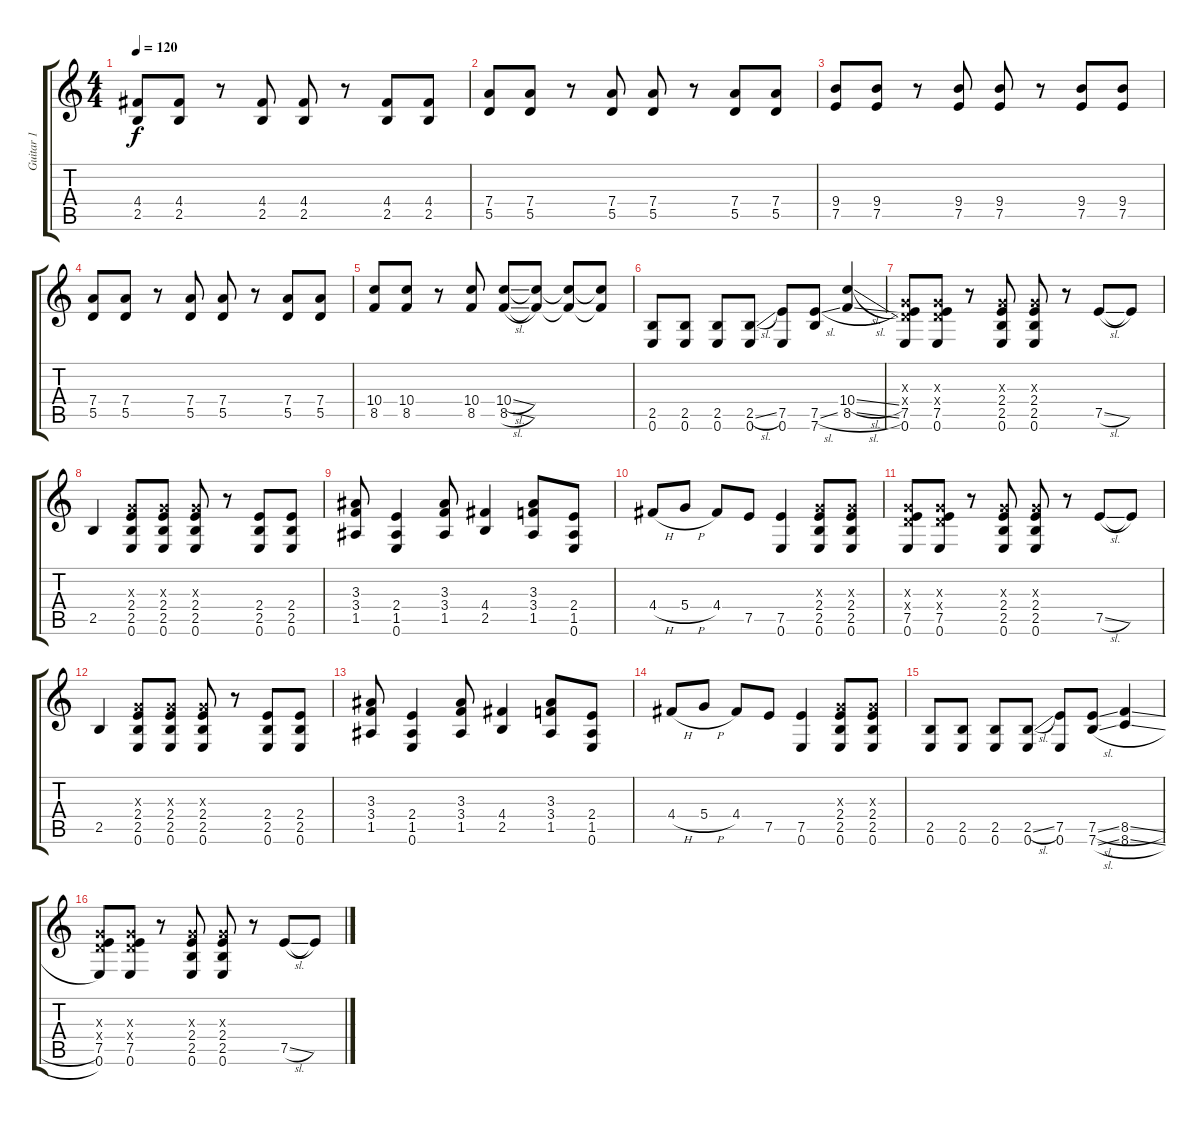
\track ("Guitar 1" "Guitar 1") {instrument distortionguitar}
\staff {score tabs}
\tuning (E4 B3 G3 D3 A2 E2) {hide}
\ts (4 4)
\tempo 120
\clef g2
\ks c
(4.4 2.5).8{dy f} (4.4 2.5).8 r.8 (4.4 2.5).8 (4.4 2.5).8 r.8 (4.4 2.5).8 (4.4 2.5).8 |
(7.4 5.5).8 (7.4 5.5).8 r.8 (7.4 5.5).8 (7.4 5.5).8 r.8 (7.4 5.5).8 (7.4 5.5).8 |
(9.4 7.5).8 (9.4 7.5).8 r.8 (9.4 7.5).8 (9.4 7.5).8 r.8 (9.4 7.5).8 (9.4 7.5).8 |
(7.4 5.5).8 (7.4 5.5).8 r.8 (7.4 5.5).8 (7.4 5.5).8 r.8 (7.4 5.5).8 (7.4 5.5).8 |
(10.4 8.5).8 (10.4 8.5).8 r.8 (10.4 8.5).8 (10.4{sl} 8.5{sl}).8 (10.4{t} 8.5{t}).8 (10.4{t} 8.5{t}).8 (10.4{t} 8.5{t}).8 |
(2.5 0.6).8 (2.5 0.6).8 (2.5 0.6).8 (2.5{sl} 0.6).8 (7.5 0.6).8 (7.5{sl} 7.6).8 (10.4{sl} 8.5{sl}).4 |
(0.3{x} 0.4{x} 7.5 0.6).8 (0.3{x} 0.4{x} 7.5 0.6).8 r.8 (0.3{x} 2.4 2.5 0.6).8 (0.3{x} 2.4 2.5 0.6).8 r.8 7.5{sl}.8 7.5{t}.8 |
2.5.4 (0.3{x} 2.4 2.5 0.6).8 (0.3{x} 2.4 2.5 0.6).8 (0.3{x} 2.4 2.5 0.6).8 r.8 (2.4 2.5 0.6).8 (2.4 2.5 0.6).8 |
(3.3 3.4 1.5).8 (2.4 1.5 0.6).4 (3.3 3.4 1.5).8 (4.4 2.5).4 (3.3 3.4 1.5).8 (2.4 1.5 0.6).8 |
4.4{h}.8 5.4{h}.8 4.4.8 7.5.8 (7.5 0.6).4 (0.3{x} 2.4 2.5 0.6).8 (0.3{x} 2.4 2.5 0.6).8 |
(0.3{x} 0.4{x} 7.5 0.6).8 (0.3{x} 0.4{x} 7.5 0.6).8 r.8 (0.3{x} 2.4 2.5 0.6).8 (0.3{x} 2.4 2.5 0.6).8 r.8 7.5{sl}.8 7.5{t}.8 |
2.5.4 (0.3{x} 2.4 2.5 0.6).8 (0.3{x} 2.4 2.5 0.6).8 (0.3{x} 2.4 2.5 0.6).8 r.8 (2.4 2.5 0.6).8 (2.4 2.5 0.6).8 |
(3.3 3.4 1.5).8 (2.4 1.5 0.6).4 (3.3 3.4 1.5).8 (4.4 2.5).4 (3.3 3.4 1.5).8 (2.4 1.5 0.6).8 |
4.4{h}.8 5.4{h}.8 4.4.8 7.5.8 (7.5 0.6).4 (0.3{x} 2.4 2.5 0.6).8 (0.3{x} 2.4 2.5 0.6).8 |
(2.5 0.6).8 (2.5 0.6).8 (2.5 0.6).8 (2.5{sl} 0.6).8 (7.5 0.6).8 (7.5{sl} 7.6{sl}).8 (8.5{sl} 8.6{sl}).4 |
(0.3{x} 0.4{x} 7.5 0.6).8 (0.3{x} 0.4{x} 7.5 0.6).8 r.8 (0.3{x} 2.4 2.5 0.6).8 (0.3{x} 2.4 2.5 0.6).8 r.8 7.5{sl}.8 7.5{t}.8
